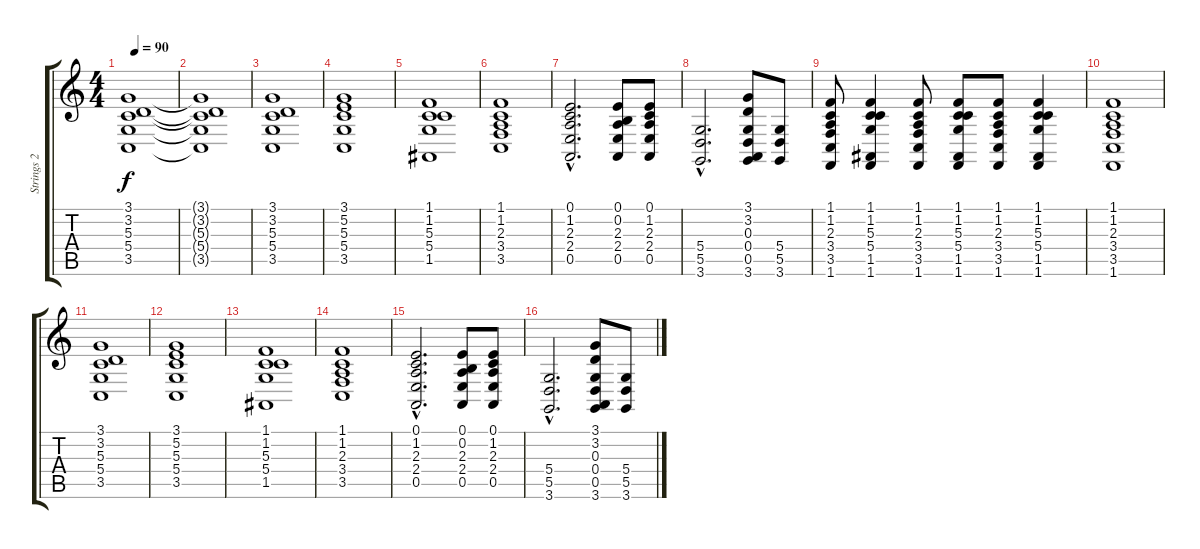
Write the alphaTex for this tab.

\track ("Strings 2" "Strings 2") {instrument stringensemble2}
\staff {score tabs}
\tuning (E4 B3 G3 D3 A2 E2) {hide}
\ts (4 4)
\tempo 90
\clef g2
\ks c
(3.1 3.2 5.3 5.4 3.5).1{dy f} |
(3.1{t} 3.2{t} 5.3{t} 5.4{t} 3.5{t}).1 |
(3.1 3.2 5.3 5.4 3.5).1 |
(3.1 5.2 5.3 5.4 3.5).1 |
(1.1 1.2 5.3 5.4 1.5).1 |
(1.1 1.2 2.3 3.4 3.5).1 |
(0.1{hac} 1.2{hac} 2.3{hac} 2.4{hac} 0.5{hac}).2{d} (0.1 0.2 2.3 2.4 0.5).8 (0.1 1.2 2.3 2.4 0.5).8 |
(5.4{hac} 5.5{hac} 3.6{hac}).2{d} (3.1 3.2 0.3 0.4 0.5 3.6).8 (5.4 5.5 3.6).8 |
(1.1 1.2 2.3 3.4 3.5 1.6).8 (1.1 1.2 5.3 5.4 1.5 1.6).4 (1.1 1.2 2.3 3.4 3.5 1.6).8 (1.1 1.2 5.3 5.4 1.5 1.6).8 (1.1 1.2 2.3 3.4 3.5 1.6).8 (1.1 1.2 5.3 5.4 1.5 1.6).4 |
(1.1 1.2 2.3 3.4 3.5 1.6).1 |
(3.1 3.2 5.3 5.4 3.5).1 |
(3.1 5.2 5.3 5.4 3.5).1 |
(1.1 1.2 5.3 5.4 1.5).1 |
(1.1 1.2 2.3 3.4 3.5).1 |
(0.1{hac} 1.2{hac} 2.3{hac} 2.4{hac} 0.5{hac}).2{d} (0.1 0.2 2.3 2.4 0.5).8 (0.1 1.2 2.3 2.4 0.5).8 |
(5.4{hac} 5.5{hac} 3.6{hac}).2{d} (3.1 3.2 0.3 0.4 0.5 3.6).8 (5.4 5.5 3.6).8
